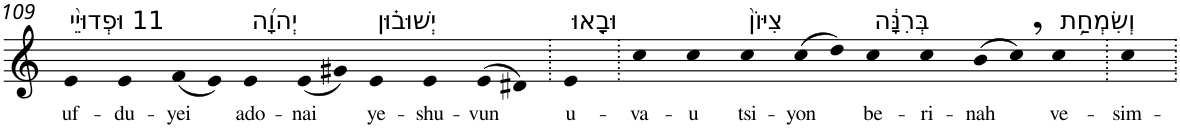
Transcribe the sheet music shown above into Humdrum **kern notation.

**kern	**text
*part1	*part1
*staff1	*staff1
*I"Piano	*
*I'Pno	*
!!LO:PB:g=z
*clefG2	*
*k[]	*
=109	=109
!LO:TX:a:t=11 וּפְדוּיֵ֨י	!
!	!LO:LY:b
4e	uf-
!	!LO:LY:b
4e	-du-
!	!LO:LY:b
(8f	-yei
8e)	.
!LO:TX:a:t=יְהוָ֜ה	!
!	!LO:LY:b
4e	ado-
!	!LO:LY:b
(8e	-nai
8g#X)	.
!LO:TX:a:t=יְשׁוּב֗וּן	!
!	!LO:LY:b
4e	ye-
!	!LO:LY:b
4e	-shu-
!	!LO:LY:b
(>8e	-vun
8d#X)	.
=110.	=110.
!LO:TX:a:t=וּבָ֤אוּ	!
!	!LO:LY:b
4e	u-
=111.	=111.
!	!LO:LY:b
4cc	-va-
!	!LO:LY:b
4cc	-u
!LO:TX:a:t=צִיּוֹן֙	!
!	!LO:LY:b
4cc	tsi-
!	!LO:LY:b
(8cc	-yon
8dd)	.
!LO:TX:a:t=בְּרִנָּ֔ה	!
!	!LO:LY:b
4cc	be-
!	!LO:LY:b
4cc	-ri-
!	!LO:LY:b
(8b	-nah
8cc,)	.
!LO:TX:a:t=וְשִׂמְחַ֥ת	!
!	!LO:LY:b
4cc	ve-
=112.	=112.
!	!LO:LY:b
4cc	-sim-
=.	=.
*-	*-
